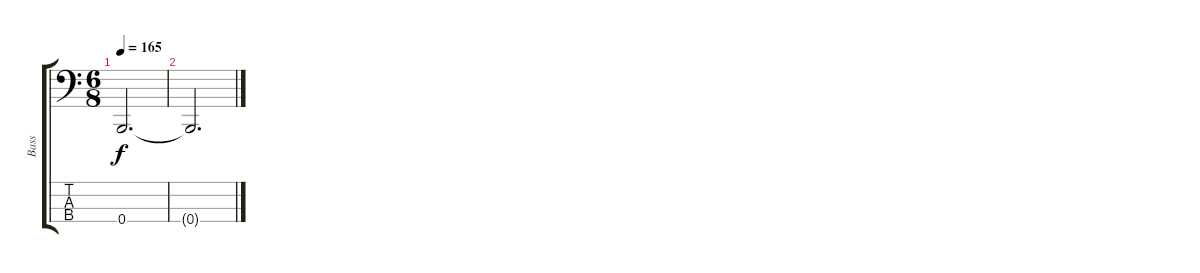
\track ("Bass" "Bass") {instrument electricbassfinger}
\staff {score tabs}
\tuning (E2 B1 Gb1 B0) {hide}
\ts (6 8)
\tempo 165
\clef f4
\ks c
0.4{t}.2{d dy f} |
0.4{t}.2{d}
